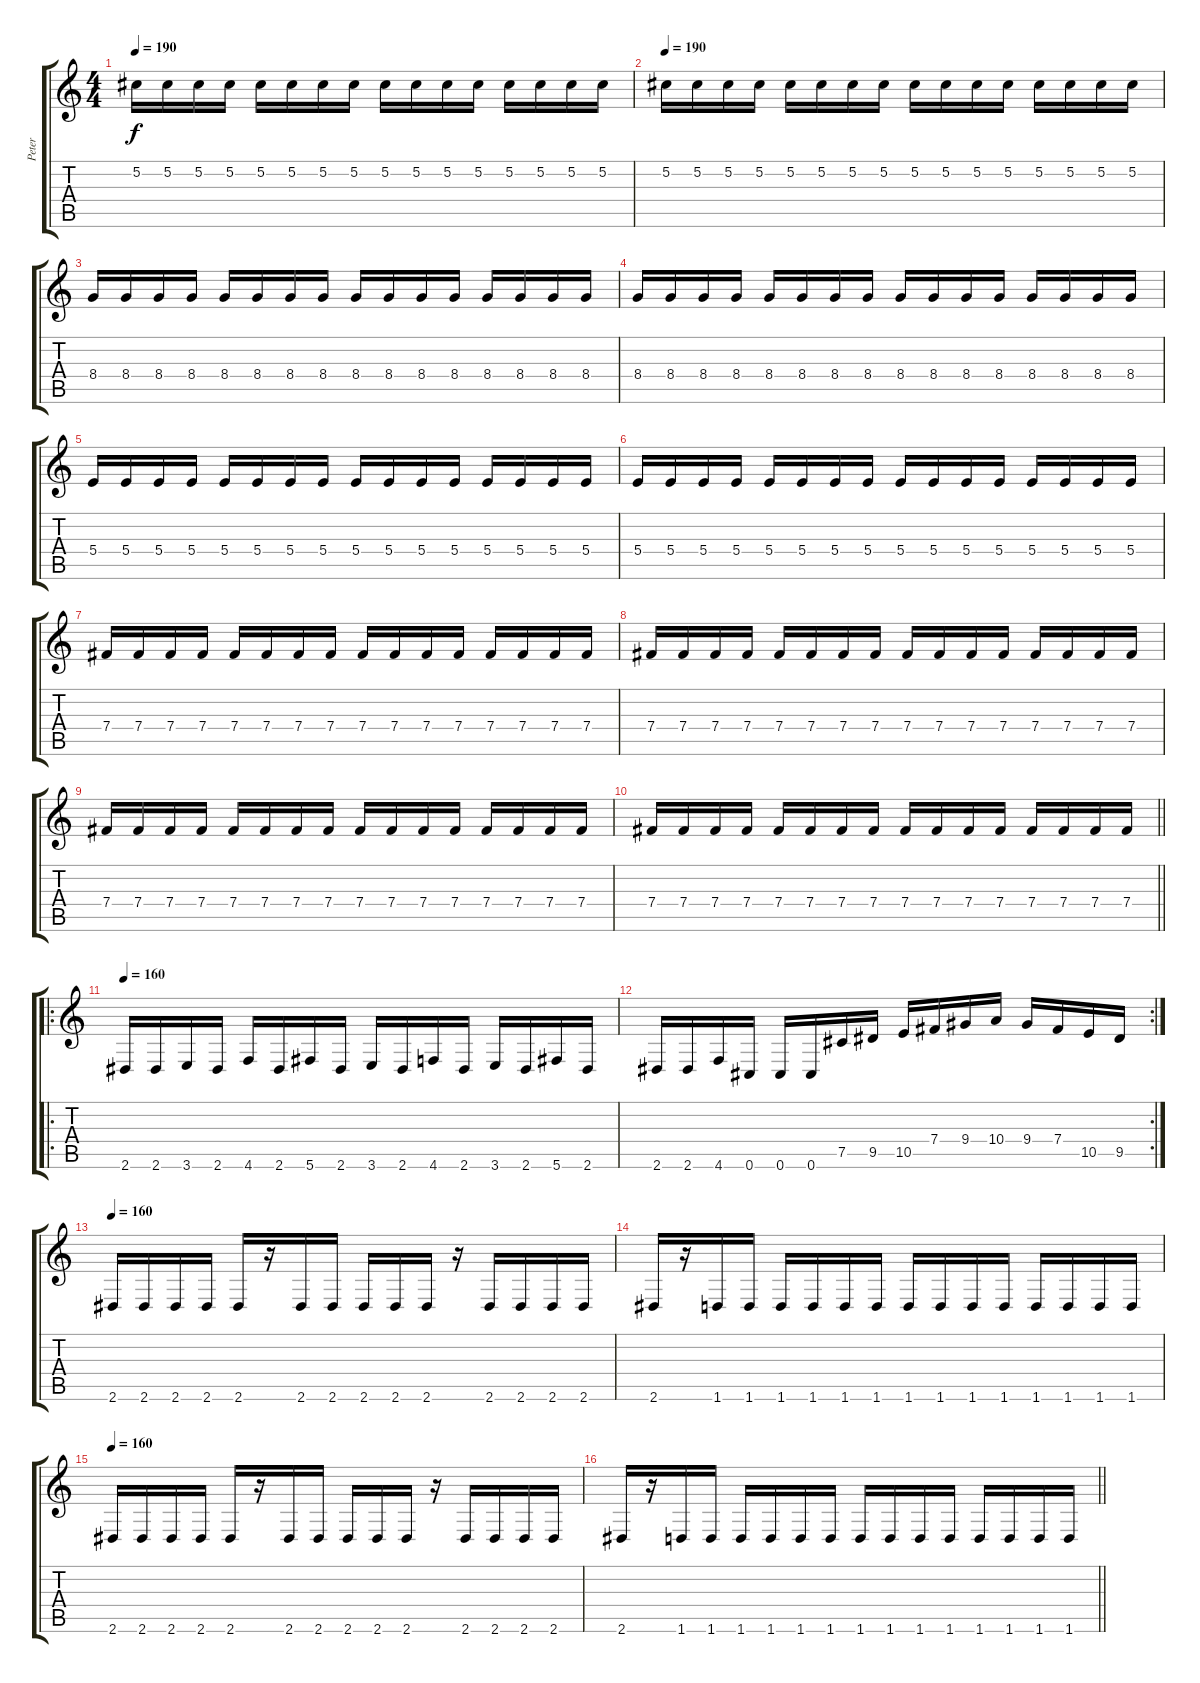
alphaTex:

\track ("Peter " "Peter ") {instrument distortionguitar}
\staff {score tabs}
\tuning (Db4 Ab3 E3 B2 Gb2 Db2) {hide}
\ts (4 4)
\tempo 190
\clef g2
\ks c
5.2.16{dy f} 5.2.16 5.2.16 5.2.16 5.2.16 5.2.16 5.2.16 5.2.16 5.2.16 5.2.16 5.2.16 5.2.16 5.2.16 5.2.16 5.2.16 5.2.16 |
\tempo 190
5.2.16 5.2.16 5.2.16 5.2.16 5.2.16 5.2.16 5.2.16 5.2.16 5.2.16 5.2.16 5.2.16 5.2.16 5.2.16 5.2.16 5.2.16 5.2.16 |
8.4.16 8.4.16 8.4.16 8.4.16 8.4.16 8.4.16 8.4.16 8.4.16 8.4.16 8.4.16 8.4.16 8.4.16 8.4.16 8.4.16 8.4.16 8.4.16 |
8.4.16 8.4.16 8.4.16 8.4.16 8.4.16 8.4.16 8.4.16 8.4.16 8.4.16 8.4.16 8.4.16 8.4.16 8.4.16 8.4.16 8.4.16 8.4.16 |
5.4.16 5.4.16 5.4.16 5.4.16 5.4.16 5.4.16 5.4.16 5.4.16 5.4.16 5.4.16 5.4.16 5.4.16 5.4.16 5.4.16 5.4.16 5.4.16 |
5.4.16 5.4.16 5.4.16 5.4.16 5.4.16 5.4.16 5.4.16 5.4.16 5.4.16 5.4.16 5.4.16 5.4.16 5.4.16 5.4.16 5.4.16 5.4.16 |
7.4.16 7.4.16 7.4.16 7.4.16 7.4.16 7.4.16 7.4.16 7.4.16 7.4.16 7.4.16 7.4.16 7.4.16 7.4.16 7.4.16 7.4.16 7.4.16 |
7.4.16 7.4.16 7.4.16 7.4.16 7.4.16 7.4.16 7.4.16 7.4.16 7.4.16 7.4.16 7.4.16 7.4.16 7.4.16 7.4.16 7.4.16 7.4.16 |
7.4.16 7.4.16 7.4.16 7.4.16 7.4.16 7.4.16 7.4.16 7.4.16 7.4.16 7.4.16 7.4.16 7.4.16 7.4.16 7.4.16 7.4.16 7.4.16 |
\barLineRight lightlight
7.4.16 7.4.16 7.4.16 7.4.16 7.4.16 7.4.16 7.4.16 7.4.16 7.4.16 7.4.16 7.4.16 7.4.16 7.4.16 7.4.16 7.4.16 7.4.16 |
\ro
\tempo 150
\tempo 160
2.6.16 2.6.16 3.6.16 2.6.16 4.6.16 2.6.16 5.6.16 2.6.16 3.6.16 2.6.16 4.6.16 2.6.16 3.6.16 2.6.16 5.6.16 2.6.16 |
\rc 2
2.6.16 2.6.16 4.6.16 0.6.16 0.6.16 0.6.16 7.5.16 9.5.16 10.5.16 7.4.16 9.4.16 10.4.16 9.4.16 7.4.16 10.5.16 9.5.16 |
\tempo 160
2.6.16 2.6.16 2.6.16 2.6.16 2.6.16 r.16 2.6.16 2.6.16 2.6.16 2.6.16 2.6.16 r.16 2.6.16 2.6.16 2.6.16 2.6.16 |
2.6.16 r.16 1.6.16 1.6.16 1.6.16 1.6.16 1.6.16 1.6.16 1.6.16 1.6.16 1.6.16 1.6.16 1.6.16 1.6.16 1.6.16 1.6.16 |
\tempo 160
2.6.16 2.6.16 2.6.16 2.6.16 2.6.16 r.16 2.6.16 2.6.16 2.6.16 2.6.16 2.6.16 r.16 2.6.16 2.6.16 2.6.16 2.6.16 |
\barLineRight lightlight
2.6.16 r.16 1.6.16 1.6.16 1.6.16 1.6.16 1.6.16 1.6.16 1.6.16 1.6.16 1.6.16 1.6.16 1.6.16 1.6.16 1.6.16 1.6.16
